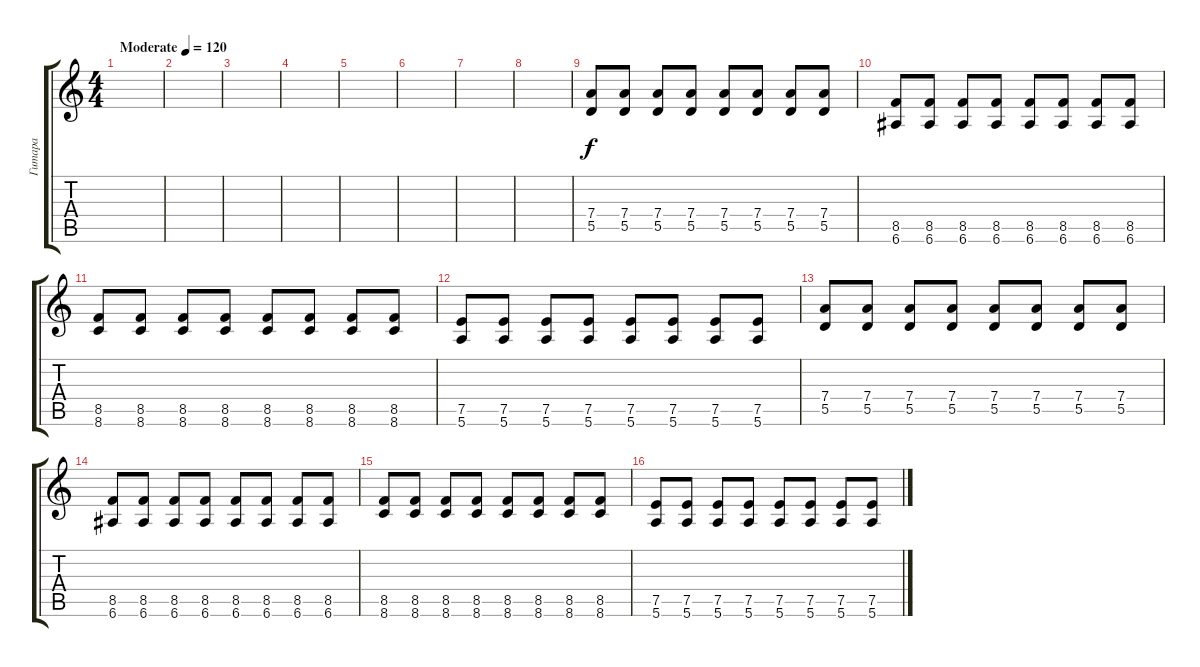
\track ("Гитара" "Гитара") {instrument electricguitarclean}
\staff {score tabs}
\tuning (E4 B3 G3 D3 A2 E2) {hide}
\ts (4 4)
\tempo (120 "Moderate")
\clef g2
\ks c
|
|
|
|
|
|
|
|
(7.4 5.5).8 (7.4 5.5).8 (7.4 5.5).8 (7.4 5.5).8 (7.4 5.5).8 (7.4 5.5).8 (7.4 5.5).8 (7.4 5.5).8 |
(8.5 6.6).8 (8.5 6.6).8 (8.5 6.6).8 (8.5 6.6).8 (8.5 6.6).8 (8.5 6.6).8 (8.5 6.6).8 (8.5 6.6).8 |
(8.5 8.6).8 (8.5 8.6).8 (8.5 8.6).8 (8.5 8.6).8 (8.5 8.6).8 (8.5 8.6).8 (8.5 8.6).8 (8.5 8.6).8 |
(7.5 5.6).8 (7.5 5.6).8 (7.5 5.6).8 (7.5 5.6).8 (7.5 5.6).8 (7.5 5.6).8 (7.5 5.6).8 (7.5 5.6).8 |
(7.4 5.5).8 (7.4 5.5).8 (7.4 5.5).8 (7.4 5.5).8 (7.4 5.5).8 (7.4 5.5).8 (7.4 5.5).8 (7.4 5.5).8 |
(8.5 6.6).8 (8.5 6.6).8 (8.5 6.6).8 (8.5 6.6).8 (8.5 6.6).8 (8.5 6.6).8 (8.5 6.6).8 (8.5 6.6).8 |
(8.5 8.6).8 (8.5 8.6).8 (8.5 8.6).8 (8.5 8.6).8 (8.5 8.6).8 (8.5 8.6).8 (8.5 8.6).8 (8.5 8.6).8 |
(7.5 5.6).8 (7.5 5.6).8 (7.5 5.6).8 (7.5 5.6).8 (7.5 5.6).8 (7.5 5.6).8 (7.5 5.6).8 (7.5 5.6).8
